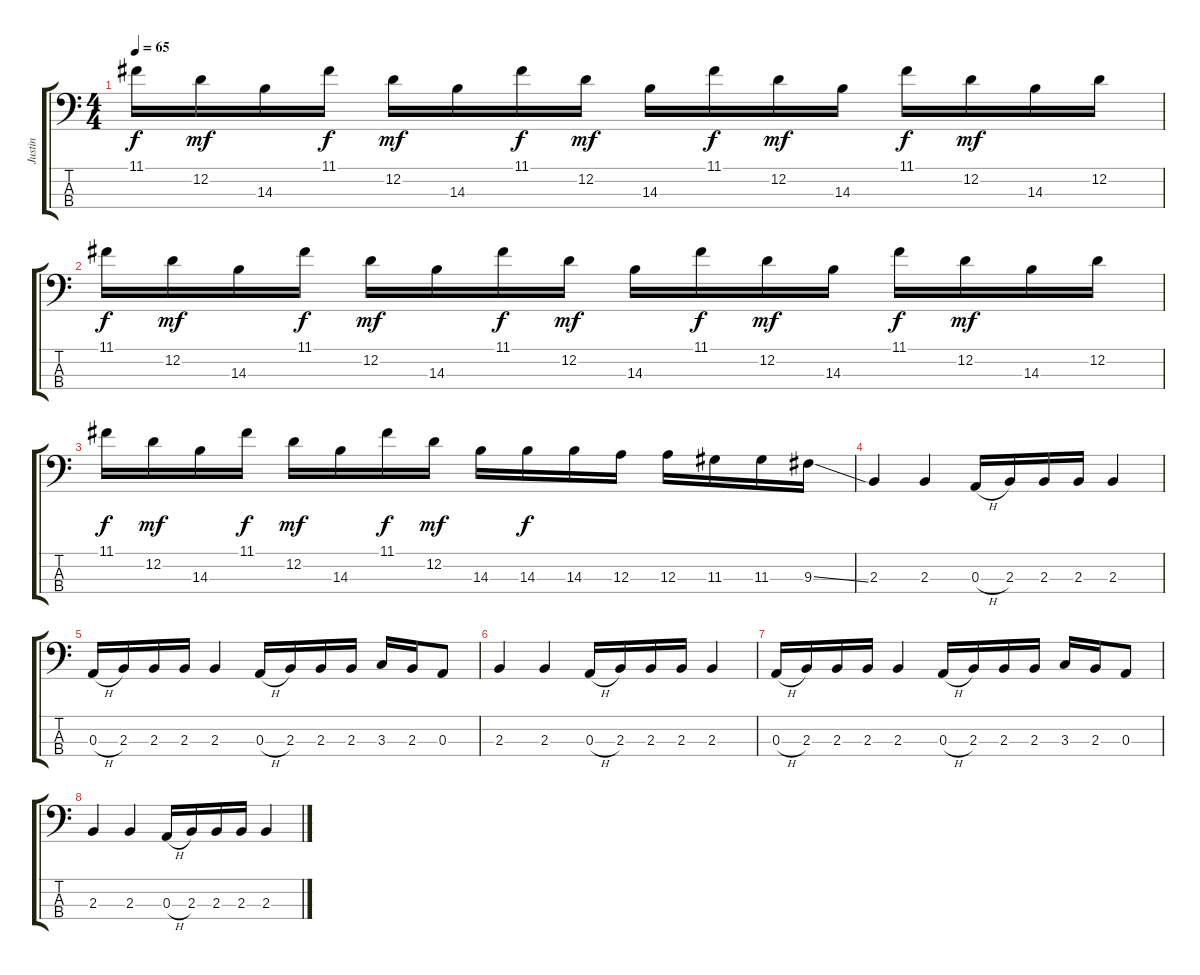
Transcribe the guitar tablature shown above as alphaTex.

\track ("Justin" "Justin") {instrument slapbass2}
\staff {score tabs}
\tuning (G2 D2 A1 E1) {hide}
\ts (4 4)
\tempo 65
\clef f4
\ks c
11.1.16{dy f} 12.2.16{dy mf} 14.3.16 11.1.16{dy f} 12.2.16{dy mf} 14.3.16 11.1.16{dy f} 12.2.16{dy mf} 14.3.16 11.1.16{dy f} 12.2.16{dy mf} 14.3.16 11.1.16{dy f} 12.2.16{dy mf} 14.3.16 12.2.16 |
11.1.16{dy f} 12.2.16{dy mf} 14.3.16 11.1.16{dy f} 12.2.16{dy mf} 14.3.16 11.1.16{dy f} 12.2.16{dy mf} 14.3.16 11.1.16{dy f} 12.2.16{dy mf} 14.3.16 11.1.16{dy f} 12.2.16{dy mf} 14.3.16 12.2.16 |
11.1.16{dy f} 12.2.16{dy mf} 14.3.16 11.1.16{dy f} 12.2.16{dy mf} 14.3.16 11.1.16{dy f} 12.2.16{dy mf} 14.3.16 14.3.16{dy f} 14.3.16 12.3.16 12.3.16 11.3.16 11.3.16 9.3{ss}.16 |
2.3.4 2.3.4 0.3{h}.16 2.3.16 2.3.16 2.3.16 2.3.4 |
0.3{h}.16 2.3.16 2.3.16 2.3.16 2.3.4 0.3{h}.16 2.3.16 2.3.16 2.3.16 3.3.16 2.3.16 0.3.8 |
2.3.4 2.3.4 0.3{h}.16 2.3.16 2.3.16 2.3.16 2.3.4 |
0.3{h}.16 2.3.16 2.3.16 2.3.16 2.3.4 0.3{h}.16 2.3.16 2.3.16 2.3.16 3.3.16 2.3.16 0.3.8 |
2.3.4 2.3.4 0.3{h}.16 2.3.16 2.3.16 2.3.16 2.3.4
